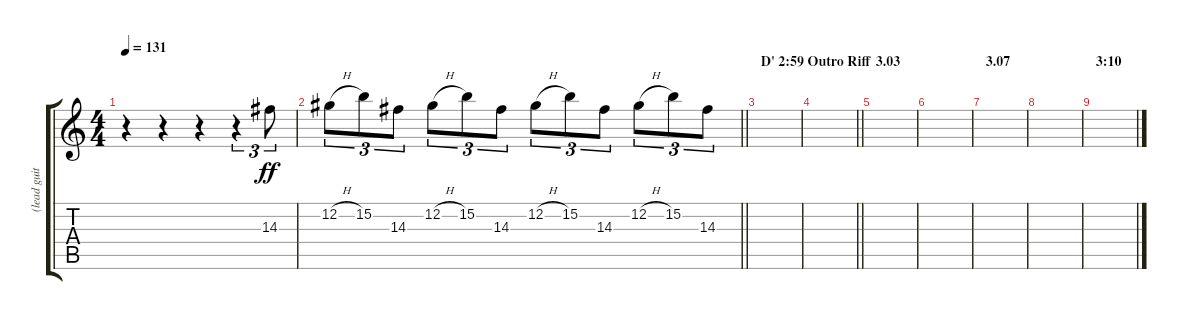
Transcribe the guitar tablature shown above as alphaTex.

\track ("(lead guitar - harmony)" "(lead guit") {instrument overdrivenguitar}
\staff {score tabs}
\tuning (Db4 Ab3 E3 B2 Gb2 Db2) {hide}
\ts (4 4)
\tempo 131
\clef g2
\ks c
r.4{dy ff} r.4 r.4 r.4{tu (3 2)} 14.3.8{tu (3 2)} |
\barLineRight lightlight
12.2{h}.8{tu (3 2)} 15.2.8{tu (3 2)} 14.3.8{tu (3 2)} 12.2{h}.8{tu (3 2)} 15.2.8{tu (3 2)} 14.3.8{tu (3 2)} 12.2{h}.8{tu (3 2)} 15.2.8{tu (3 2)} 14.3.8{tu (3 2)} 12.2{h}.8{tu (3 2)} 15.2.8{tu (3 2)} 14.3.8{tu (3 2)} |
\section ("" "D' 2:59 Outro Riff")
|
\barLineRight lightlight
|
\section ("" "3.03")
|
|
\section ("" "3.07")
|
|
\section ("" "3:10")
